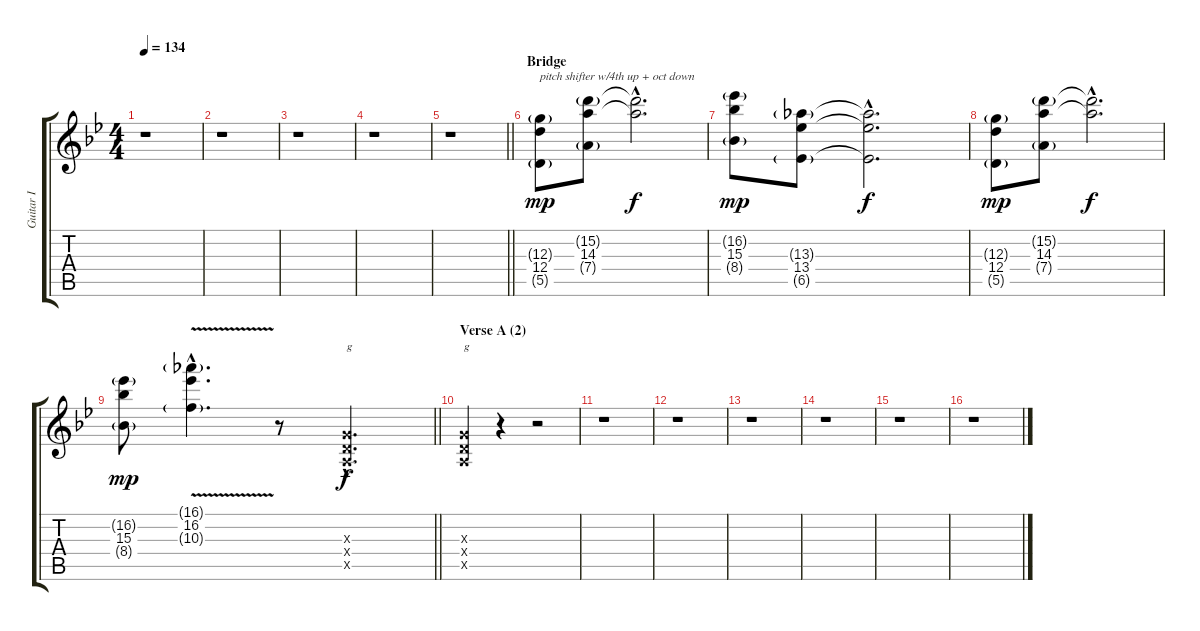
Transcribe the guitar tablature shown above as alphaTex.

\track ("Guitar I" "Guitar I") {instrument distortionguitar}
\staff {score tabs}
\tuning (E4 B3 G3 D3 A2 E2) {hide}
\ts (4 4)
\tempo 134
\clef g2
\ks gminor
r.1{dy f} |
r.1 |
r.1 |
r.1 |
\barLineRight lightlight
r.1 |
\section ("" "Bridge")
(12.3{g} 12.4 5.5{g}).8{txt "pitch shifter w/4th up + oct down" dy mp} (15.2{g} 14.3 7.4{g}).8 (15.2{hac t} 14.3{hac t}).2{d dy f} |
(16.2{g} 15.3 8.4{g}).8{dy mp} (13.3{g} 13.4 6.5{g}).8 (13.3{hac t} 13.4{hac t} 6.5{hac t}).2{d dy f} |
(12.3{g} 12.4 5.5{g}).8{dy mp} (15.2{g} 14.3 7.4{g}).8 (15.2{hac t} 14.3{hac t}).2{d dy f} |
\barLineRight lightlight
(16.2{g} 15.3 8.4{g}).8{dy mp} (16.1{v g hac} 16.2{v hac} 10.3{v g hac}).4{d} r.8 (0.3{hac x} 0.4{hac x} 0.5{hac x}).4{d txt "g" dy f} |
\section ("" "Verse A (2)")
(0.3{x} 0.4{x} 0.5{x}).4{txt "g"} r.4 r.2 |
r.1 |
r.1 |
r.1 |
r.1 |
r.1 |
r.1
